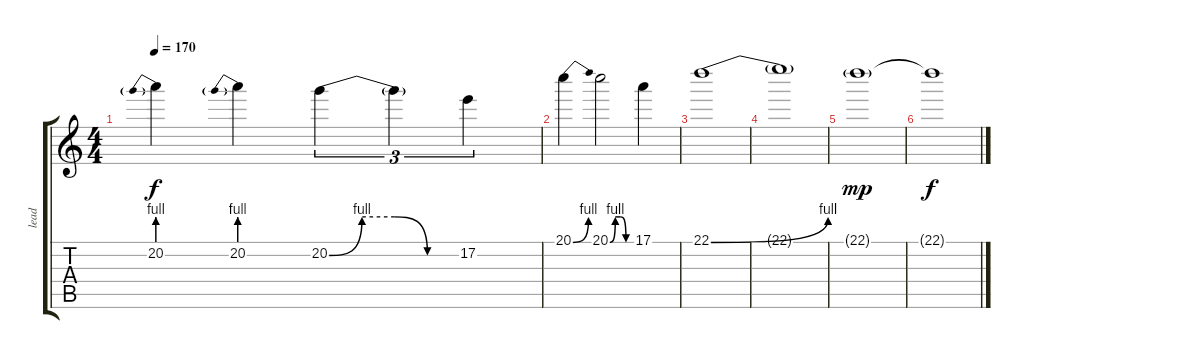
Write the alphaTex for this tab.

\track ("lead" "lead") {instrument distortionguitar}
\staff {score tabs}
\tuning (E4 B3 G3 D3 A2 E2) {hide}
\ts (4 4)
\tempo 170
\clef g2
\ks c
20.2{be (prebend 0 4 60 4)}.4{dy f} 20.2{be (prebend 0 4 60 4)}.4 20.2{be (custom 0 0 15 4 30 4 45 0 60 0)}.4{tu (3 2)} 20.2{t}.4{tu (3 2)} 17.2.4{tu (3 2)} |
20.1{be (bend 0 0 60 4)}.4 20.1{be (custom 0 0 15 4 30 4 45 0 60 0)}.2 17.1.4 |
22.1{be (bend 0 0 60 4)}.1 |
22.1{t}.1 |
22.1{g}.1{dy mp} |
22.1{t}.1{dy f}
